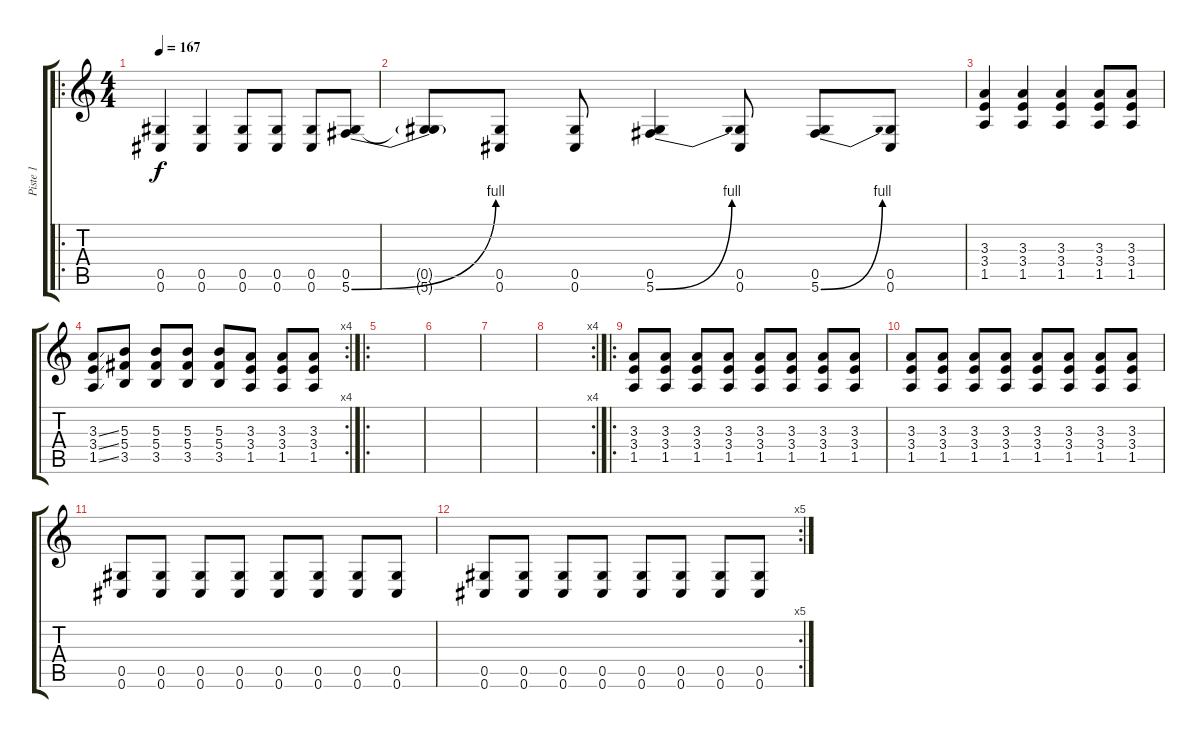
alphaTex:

\track ("Piste 1" "Piste 1") {instrument distortionguitar}
\staff {score tabs}
\tuning (Eb4 Bb3 Gb3 Db3 Ab2 Db2) {hide}
\ro
\ts (4 4)
\tempo 167
\clef g2
\ks c
(0.5 0.6).4{dy f instrument distortionguitar} (0.5 0.6).4 (0.5 0.6).8 (0.5 0.6).8 (0.5 0.6).8 (0.5 5.6{be (bend 0 0 60 4)}).8 |
(0.5{t} 5.6{t}).8 (0.5 0.6).8 (0.5 0.6).8 (0.5 5.6{be (bend 0 0 60 4)}).4 (0.5 0.6).8 (0.5 5.6{be (bend 0 0 60 4)}).8 (0.5 0.6).8 |
(3.3 3.4 1.5).4 (3.3 3.4 1.5).4 (3.3 3.4 1.5).4 (3.3 3.4 1.5).8 (3.3 3.4 1.5).8 |
\rc 4
(3.3{ss} 3.4{ss} 1.5{ss}).8 (5.3 5.4 3.5).8 (5.3 5.4 3.5).8 (5.3 5.4 3.5).8 (5.3 5.4 3.5).8 (3.3 3.4 1.5).8 (3.3 3.4 1.5).8 (3.3 3.4 1.5).8 |
\ro
|
|
|
\rc 4
|
\ro
(3.3 3.4 1.5).8 (3.3 3.4 1.5).8 (3.3 3.4 1.5).8 (3.3 3.4 1.5).8 (3.3 3.4 1.5).8 (3.3 3.4 1.5).8 (3.3 3.4 1.5).8 (3.3 3.4 1.5).8 |
(3.3 3.4 1.5).8 (3.3 3.4 1.5).8 (3.3 3.4 1.5).8 (3.3 3.4 1.5).8 (3.3 3.4 1.5).8 (3.3 3.4 1.5).8 (3.3 3.4 1.5).8 (3.3 3.4 1.5).8 |
(0.5 0.6).8 (0.5 0.6).8 (0.5 0.6).8 (0.5 0.6).8 (0.5 0.6).8 (0.5 0.6).8 (0.5 0.6).8 (0.5 0.6).8 |
\rc 5
(0.5 0.6).8 (0.5 0.6).8 (0.5 0.6).8 (0.5 0.6).8 (0.5 0.6).8 (0.5 0.6).8 (0.5 0.6).8 (0.5 0.6).8
